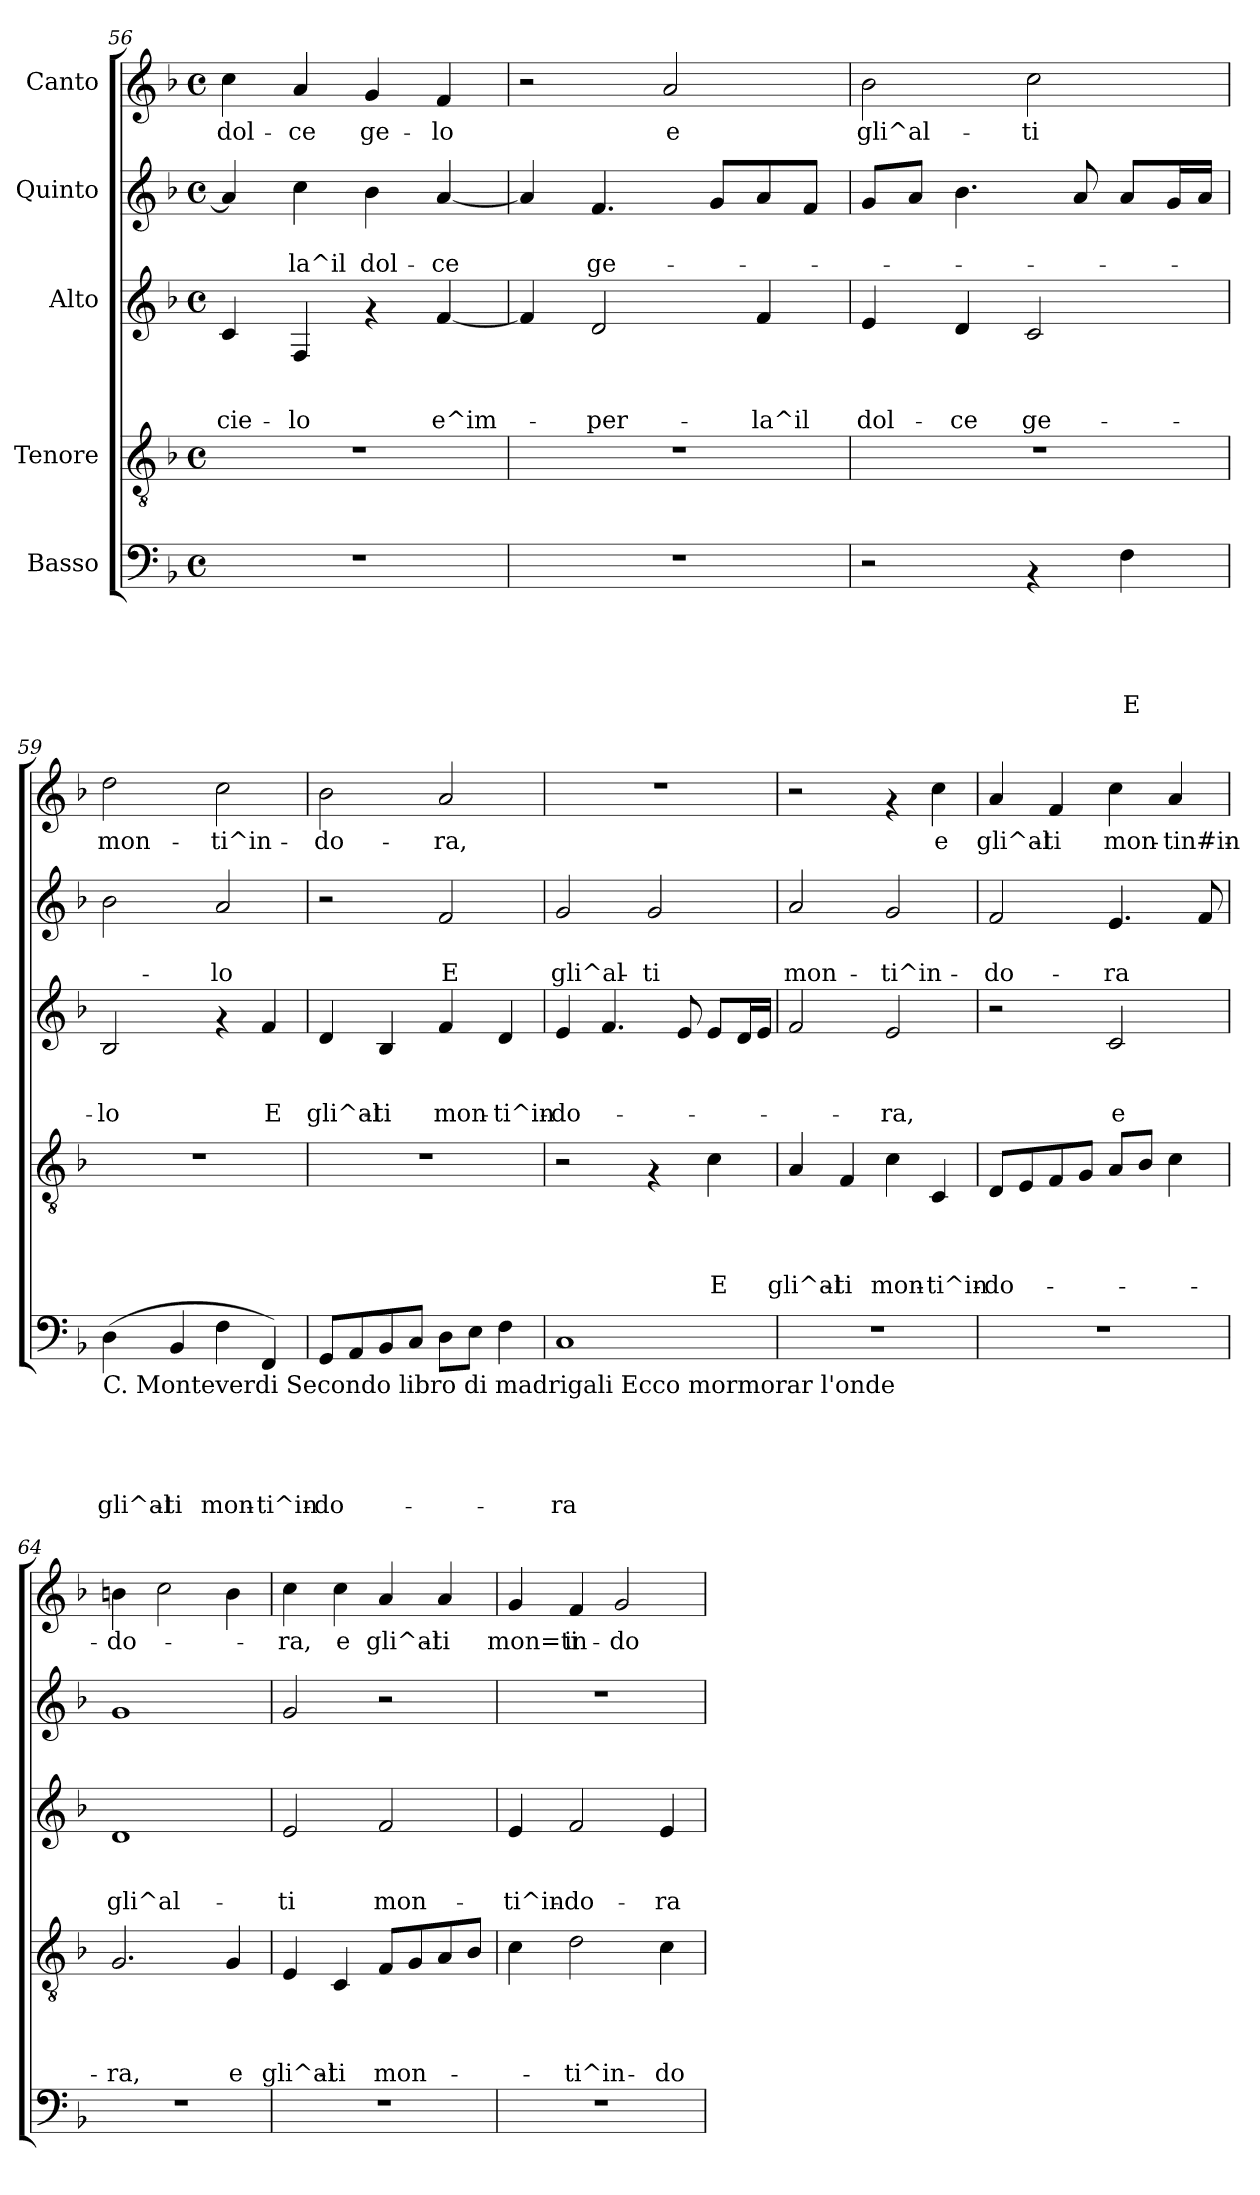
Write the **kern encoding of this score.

**kern	**text	**text	**text	**text	**text	**kern	**text	**text	**text	**text	**kern	**text	**text	**text	**kern	**text	**text	**kern	**text
*part5	*part5	*part5	*part5	*part5	*part5	*part4	*part4	*part4	*part4	*part4	*part3	*part3	*part3	*part3	*part2	*part2	*part2	*part1	*part1
*staff5	*staff5	*staff5	*staff5	*staff5	*staff5	*staff4	*staff4	*staff4	*staff4	*staff4	*staff3	*staff3	*staff3	*staff3	*staff2	*staff2	*staff2	*staff1	*staff1
*I"Basso	*	*	*	*	*	*I"Tenore	*	*	*	*	*I"Alto	*	*	*	*I"Quinto	*	*	*I"Canto	*
*clefF4	*	*	*	*	*	*clefGv2	*	*	*	*	*clefG2	*	*	*	*clefG2	*	*	*clefG2	*
*k[b-]	*	*	*	*	*	*k[b-]	*	*	*	*	*k[b-]	*	*	*	*k[b-]	*	*	*k[b-]	*
*F:	*	*	*	*	*	*F:	*	*	*	*	*F:	*	*	*	*F:	*	*	*F:	*
*M4/4	*	*	*	*	*	*M4/4	*	*	*	*	*M4/4	*	*	*	*M4/4	*	*	*M4/4	*
*met(c)	*	*	*	*	*	*met(c)	*	*	*	*	*met(c)	*	*	*	*met(c)	*	*	*met(c)	*
=56	=56	=56	=56	=56	=56	=56	=56	=56	=56	=56	=56	=56	=56	=56	=56	=56	=56	=56	=56
!	!	!	!	!	!	!	!	!	!	!	!	!	!	!LO:LY:b	!	!	!	!	!LO:LY:b
1r	.	.	.	.	.	1r	.	.	.	.	4c/	.	.	cie-	4a/]	.	.	4cc\	dol-
!	!	!	!	!	!	!	!	!	!	!	!	!	!	!LO:LY:b	!	!	!LO:LY:b	!	!LO:LY:b
.	.	.	.	.	.	.	.	.	.	.	4F/	.	.	-lo	4cc\	.	-la^il	4a/	-ce
!	!	!	!	!	!	!	!	!	!	!	!	!	!	!	!	!	!LO:LY:b	!	!LO:LY:b
.	.	.	.	.	.	.	.	.	.	.	4rf	.	.	.	4b-\	.	dol-	4g/	ge-
!	!	!	!	!	!	!	!	!	!	!	!	!	!	!LO:LY:b	!	!	!LO:LY:b	!	!LO:LY:b
.	.	.	.	.	.	.	.	.	.	.	[<4f/	.	.	e^im-	[<4a/	.	-ce	4f/	-lo
=57	=57	=57	=57	=57	=57	=57	=57	=57	=57	=57	=57	=57	=57	=57	=57	=57	=57	=57	=57
1r	.	.	.	.	.	1r	.	.	.	.	4f/]	.	.	.	4a/]	.	.	2r	.
!	!	!	!	!	!	!	!	!	!	!	!	!	!	!LO:LY:b	!	!	!LO:LY:b	!	!
.	.	.	.	.	.	.	.	.	.	.	2d/	.	.	-per-	4.f/	.	ge-	.	.
!	!	!	!	!	!	!	!	!	!	!	!	!	!	!	!	!	!	!	!LO:LY:b
.	.	.	.	.	.	.	.	.	.	.	.	.	.	.	.	.	.	2a/	e
.	.	.	.	.	.	.	.	.	.	.	.	.	.	.	8g/L	.	.	.	.
!	!	!	!	!	!	!	!	!	!	!	!	!	!	!LO:LY:b	!	!	!	!	!
.	.	.	.	.	.	.	.	.	.	.	4f/	.	.	-la^il	8a/	.	.	.	.
.	.	.	.	.	.	.	.	.	.	.	.	.	.	.	8f/J	.	.	.	.
=58	=58	=58	=58	=58	=58	=58	=58	=58	=58	=58	=58	=58	=58	=58	=58	=58	=58	=58	=58
!	!	!	!	!	!	!	!	!	!	!	!	!	!	!LO:LY:b	!	!	!	!	!LO:LY:b
2r	.	.	.	.	.	1r	.	.	.	.	4e/	.	.	dol-	8g/L	.	.	2b-\	gli^al-
.	.	.	.	.	.	.	.	.	.	.	.	.	.	.	8a/J	.	.	.	.
!	!	!	!	!	!	!	!	!	!	!	!	!	!	!LO:LY:b	!	!	!	!	!
.	.	.	.	.	.	.	.	.	.	.	4d/	.	.	-ce	4.b-\	.	.	.	.
!	!	!	!	!	!	!	!	!	!	!	!	!	!	!LO:LY:b	!	!	!	!	!LO:LY:b
4rAA	.	.	.	.	.	.	.	.	.	.	2c/	.	.	ge-	.	.	.	2cc\	-ti
.	.	.	.	.	.	.	.	.	.	.	.	.	.	.	8a/	.	.	.	.
!	!	!	!	!	!LO:LY:b	!	!	!	!	!	!	!	!	!	!	!	!	!	!
4F\	.	.	.	.	E	.	.	.	.	.	.	.	.	.	8a/L	.	.	.	.
.	.	.	.	.	.	.	.	.	.	.	.	.	.	.	16g/L	.	.	.	.
.	.	.	.	.	.	.	.	.	.	.	.	.	.	.	16a/JJ	.	.	.	.
=59	=59	=59	=59	=59	=59	=59	=59	=59	=59	=59	=59	=59	=59	=59	=59	=59	=59	=59	=59
!LO:TX:b:t=C. Monteverdi Secondo libro di madrigali Ecco mormorar l'onde	!	!	!	!	!	!	!	!	!	!	!	!	!	!	!	!	!	!	!
!	!	!	!	!	!LO:LY:b	!	!	!	!	!	!	!	!	!LO:LY:b	!	!	!	!	!LO:LY:b
(<4D\	.	.	.	.	gli^al-	1r	.	.	.	.	2B-/	.	.	-lo	2b-\	.	.	2dd\	mon-
!	!	!	!	!	!LO:LY:b	!	!	!	!	!	!	!	!	!	!	!	!	!	!
4BB-/	.	.	.	.	-ti	.	.	.	.	.	.	.	.	.	.	.	.	.	.
!	!	!	!	!	!LO:LY:b	!	!	!	!	!	!	!	!	!	!	!	!LO:LY:b	!	!LO:LY:b
4F\	.	.	.	.	mon-	.	.	.	.	.	4rf	.	.	.	2a/	.	-lo	2cc\	-ti^in-
!	!	!	!	!	!LO:LY:b	!	!	!	!	!	!	!	!	!LO:LY:b	!	!	!	!	!
4FF/)	.	.	.	.	-ti^in-	.	.	.	.	.	4f/	.	.	E	.	.	.	.	.
!!LO:PB:g=z
=60	=60	=60	=60	=60	=60	=60	=60	=60	=60	=60	=60	=60	=60	=60	=60	=60	=60	=60	=60
!	!	!	!	!	!LO:LY:b	!	!	!	!	!	!	!	!	!LO:LY:b	!	!	!	!	!LO:LY:b
8GG/L	.	.	.	.	-do-	1r	.	.	.	.	4d/	.	.	gli^al-	2r	.	.	2b-\	-do-
8AA/	.	.	.	.	.	.	.	.	.	.	.	.	.	.	.	.	.	.	.
!	!	!	!	!	!	!	!	!	!	!	!	!	!	!LO:LY:b	!	!	!	!	!
8BB-/	.	.	.	.	.	.	.	.	.	.	4B-/	.	.	-ti	.	.	.	.	.
8C/J	.	.	.	.	.	.	.	.	.	.	.	.	.	.	.	.	.	.	.
!	!	!	!	!	!	!	!	!	!	!	!	!	!	!LO:LY:b	!	!	!LO:LY:b	!	!LO:LY:b
8D\L	.	.	.	.	.	.	.	.	.	.	4f/	.	.	mon-	2f/	.	E	2a/	-ra,
8E\J	.	.	.	.	.	.	.	.	.	.	.	.	.	.	.	.	.	.	.
!	!	!	!	!	!	!	!	!	!	!	!	!	!	!LO:LY:b	!	!	!	!	!
4F\	.	.	.	.	.	.	.	.	.	.	4d/	.	.	-ti^in-	.	.	.	.	.
=61	=61	=61	=61	=61	=61	=61	=61	=61	=61	=61	=61	=61	=61	=61	=61	=61	=61	=61	=61
!	!	!	!	!	!LO:LY:b	!	!	!	!	!	!	!	!	!LO:LY:b	!	!	!LO:LY:b	!	!
1C	.	.	.	.	-ra	2r	.	.	.	.	4e/	.	.	-do-	2g/	.	gli^al-	1r	.
.	.	.	.	.	.	.	.	.	.	.	4.f/	.	.	.	.	.	.	.	.
!	!	!	!	!	!	!	!	!	!	!	!	!	!	!	!	!	!LO:LY:b	!	!
.	.	.	.	.	.	4rF	.	.	.	.	.	.	.	.	2g/	.	-ti	.	.
.	.	.	.	.	.	.	.	.	.	.	8e/	.	.	.	.	.	.	.	.
!	!	!	!	!	!	!	!	!	!	!LO:LY:b	!	!	!	!	!	!	!	!	!
.	.	.	.	.	.	4c\	.	.	.	-E	8e/L	.	.	.	.	.	.	.	.
.	.	.	.	.	.	.	.	.	.	.	16d/L	.	.	.	.	.	.	.	.
.	.	.	.	.	.	.	.	.	.	.	16e/JJ	.	.	.	.	.	.	.	.
=62	=62	=62	=62	=62	=62	=62	=62	=62	=62	=62	=62	=62	=62	=62	=62	=62	=62	=62	=62
!	!	!	!	!	!	!	!	!	!	!LO:LY:b	!	!	!	!	!	!	!LO:LY:b	!	!
1r	.	.	.	.	.	4A/	.	.	.	gli^al-	2f/	.	.	.	2a/	.	mon-	2r	.
!	!	!	!	!	!	!	!	!	!	!LO:LY:b	!	!	!	!	!	!	!	!	!
.	.	.	.	.	.	4F/	.	.	.	-ti	.	.	.	.	.	.	.	.	.
!	!	!	!	!	!	!	!	!	!	!LO:LY:b	!	!	!	!LO:LY:b	!	!	!LO:LY:b	!	!
.	.	.	.	.	.	4c\	.	.	.	mon-	2e/	.	.	-ra,	2g/	.	-ti^in-	4rf	.
!	!	!	!	!	!	!	!	!	!	!LO:LY:b	!	!	!	!	!	!	!	!	!LO:LY:b
.	.	.	.	.	.	4C/	.	.	.	-ti^in-	.	.	.	.	.	.	.	4cc\	e
=63	=63	=63	=63	=63	=63	=63	=63	=63	=63	=63	=63	=63	=63	=63	=63	=63	=63	=63	=63
!	!	!	!	!	!	!	!	!	!	!LO:LY:b	!	!	!	!	!	!	!LO:LY:b	!	!LO:LY:b
1r	.	.	.	.	.	8D/L	.	.	.	-do-	2r	.	.	.	2f/	.	-do-	4a/	gli^al-
.	.	.	.	.	.	8E/	.	.	.	.	.	.	.	.	.	.	.	.	.
!	!	!	!	!	!	!	!	!	!	!	!	!	!	!	!	!	!	!	!LO:LY:b
.	.	.	.	.	.	8F/	.	.	.	.	.	.	.	.	.	.	.	4f/	-ti
.	.	.	.	.	.	8G/J	.	.	.	.	.	.	.	.	.	.	.	.	.
!	!	!	!	!	!	!	!	!	!	!	!	!	!	!LO:LY:b	!	!	!LO:LY:b	!	!LO:LY:b
.	.	.	.	.	.	8A/L	.	.	.	.	2c/	.	.	e	4.e/	.	-ra	4cc\	mon-
.	.	.	.	.	.	8B-/J	.	.	.	.	.	.	.	.	.	.	.	.	.
!	!	!	!	!	!	!	!	!	!	!	!	!	!	!	!	!	!	!	!LO:LY:b
.	.	.	.	.	.	4c\	.	.	.	.	.	.	.	.	.	.	.	4a/	-tin#in-
.	.	.	.	.	.	.	.	.	.	.	.	.	.	.	8f/	.	.	.	.
=64	=64	=64	=64	=64	=64	=64	=64	=64	=64	=64	=64	=64	=64	=64	=64	=64	=64	=64	=64
!	!	!	!	!	!	!	!	!	!	!LO:LY:b	!	!	!	!LO:LY:b	!	!	!	!	!LO:LY:b
1r	.	.	.	.	.	2.G/	.	.	.	-ra,	1d	.	.	gli^al-	1g	.	.	4bn\	-do-
.	.	.	.	.	.	.	.	.	.	.	.	.	.	.	.	.	.	2cc\	.
!	!	!	!	!	!	!	!	!	!	!LO:LY:b	!	!	!	!	!	!	!	!	!
.	.	.	.	.	.	4G/	.	.	.	e	.	.	.	.	.	.	.	4b\	.
!!LO:LB:g=z
=65	=65	=65	=65	=65	=65	=65	=65	=65	=65	=65	=65	=65	=65	=65	=65	=65	=65	=65	=65
!	!	!	!	!	!	!	!	!	!	!LO:LY:b	!	!	!	!LO:LY:b	!	!	!	!	!LO:LY:b
1r	.	.	.	.	.	4E/	.	.	.	gli^al-	2e/	.	.	-ti	2g/	.	.	4cc\	-ra,
!	!	!	!	!	!	!	!	!	!	!LO:LY:b	!	!	!	!	!	!	!	!	!LO:LY:b
.	.	.	.	.	.	4C/	.	.	.	-ti	.	.	.	.	.	.	.	4cc\	e
!	!	!	!	!	!	!	!	!	!	!LO:LY:b	!	!	!	!LO:LY:b	!	!	!	!	!LO:LY:b
.	.	.	.	.	.	8F/L	.	.	.	mon-	2f/	.	.	mon-	2r	.	.	4a/	gli^al-
.	.	.	.	.	.	8G/	.	.	.	.	.	.	.	.	.	.	.	.	.
!	!	!	!	!	!	!	!	!	!	!	!	!	!	!	!	!	!	!	!LO:LY:b
.	.	.	.	.	.	8A/	.	.	.	.	.	.	.	.	.	.	.	4a/	-ti
.	.	.	.	.	.	8B-/J	.	.	.	.	.	.	.	.	.	.	.	.	.
=66	=66	=66	=66	=66	=66	=66	=66	=66	=66	=66	=66	=66	=66	=66	=66	=66	=66	=66	=66
!	!	!	!	!	!	!	!	!	!	!	!	!	!	!LO:LY:b	!	!	!	!	!LO:LY:b
1r	.	.	.	.	.	4c\	.	.	.	.	4e/	.	.	-ti^in-	1r	.	.	4g/	mon=ti
!	!	!	!	!	!	!	!	!	!	!LO:LY:b	!	!	!	!LO:LY:b	!	!	!	!	!LO:LY:b
.	.	.	.	.	.	2d\	.	.	.	-ti^in-	2f/	.	.	-do-	.	.	.	4f/	in-
!	!	!	!	!	!	!	!	!	!	!	!	!	!	!	!	!	!	!	!LO:LY:b
.	.	.	.	.	.	.	.	.	.	.	.	.	.	.	.	.	.	2g/	-do-
!	!	!	!	!	!	!	!	!	!	!LO:LY:b	!	!	!	!LO:LY:b	!	!	!	!	!
.	.	.	.	.	.	4c\	.	.	.	-do-	4e/	.	.	-ra	.	.	.	.	.
=	=	=	=	=	=	=	=	=	=	=	=	=	=	=	=	=	=	=	=
*-	*-	*-	*-	*-	*-	*-	*-	*-	*-	*-	*-	*-	*-	*-	*-	*-	*-	*-	*-
